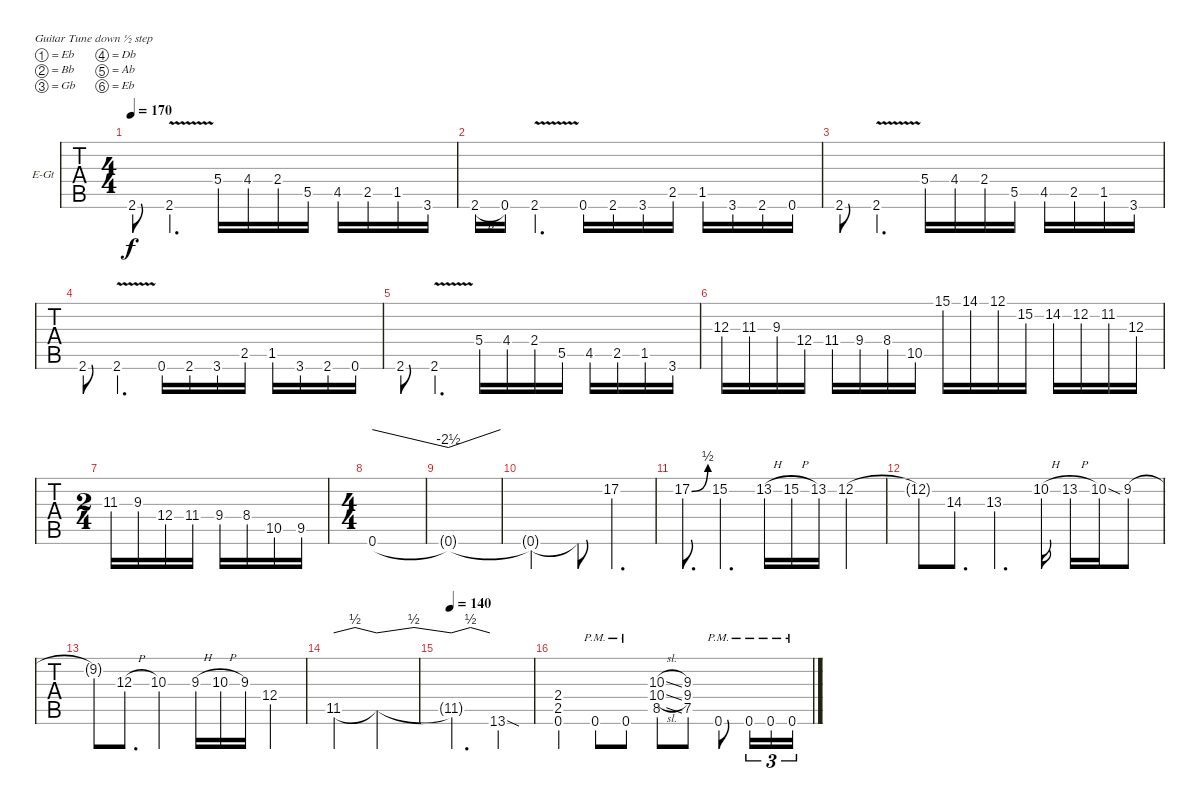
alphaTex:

\bracketExtendMode groupsimilarinstruments
\firstSystemTrackNameOrientation horizontal
\otherSystemsTrackNameOrientation horizontal
\track ("Guitare lead - Yngwie Malmsteen" "E-Gt") {instrument overdrivenguitar}
\staff {tabs}
\tuning (Eb4 Bb3 Gb3 Db3 Ab2 Eb2)
\ts (4 4)
\tempo 170
\clef g2
\ks c
2.6.8{dy f} 2.6{v}.4{d} 5.4.16 4.4.16 2.4.16 5.5.16 4.5.16 2.5.16 1.5.16 3.6.16 |
2.6{h}.16 0.6.16 2.6{v}.4{d} 0.6.16 2.6.16 3.6.16 2.5.16 1.5.16 3.6.16 2.6.16 0.6.16 |
2.6.8 2.6{v}.4{d} 5.4.16 4.4.16 2.4.16 5.5.16 4.5.16 2.5.16 1.5.16 3.6.16 |
2.6.8 2.6{v}.4{d} 0.6.16 2.6.16 3.6.16 2.5.16 1.5.16 3.6.16 2.6.16 0.6.16 |
2.6.8 2.6{v}.4{d} 5.4.16 4.4.16 2.4.16 5.5.16 4.5.16 2.5.16 1.5.16 3.6.16 |
12.3.16 11.3.16 9.3.16 12.4.16 11.4.16 9.4.16 8.4.16 10.5.16 15.1.16 14.1.16 12.1.16 15.2.16 14.2.16 12.2.16 11.2.16 12.3.16 |
\ts (2 4)
\beaming (8 2 2)
11.3.16 9.3.16 12.4.16 11.4.16 9.4.16 8.4.16 10.5.16 9.5.16 |
\ts (4 4)
\beaming (8 2 2 2 2)
0.6.1{tbe (dive default 0 0 60 -10)} |
0.6{t}.1{tbe (dive default 0 -10 60 0)} |
0.6{t}.2 0.6{t}.8 17.2.4{d} |
17.2{be (bend 0 0 60 2)}.8{d} 15.2.4{d} 13.2{h}.16 15.2{h}.16 13.2.16 12.2.4 |
12.2{t}.8 14.3.8{d} 13.3.4{d} 10.2{h}.16 13.2{h}.16 10.2.16 9.2{sia}.8 |
9.2{t}.8 12.3{h}.8{d} 10.3.4 9.3{h}.16 10.3{h}.16 9.3.16 12.4.4 |
11.5.2{tbe (dip default 0 0 28.2 2 28.799999999999997 2 59.4 0)} 11.5{t}.2{tbe (dip default 0 0 28.2 2 28.799999999999997 2 59.4 0)} |
\tempo 140
11.5{t}.2{d tbe (dip default 0 0 28.2 2 28.799999999999997 2 59.4 0)} 13.6{sod}.4 |
(2.4 2.5 0.6).4 0.6{pm}.8 0.6{pm}.8 (10.3{sl} 10.4{sl} 8.5{sl}).8 (9.3 9.4 7.5).8 0.6{pm}.8 0.6{pm}.16{tu (3 2)} 0.6{pm}.16{tu (3 2)} 0.6{pm}.16{tu (3 2)}
